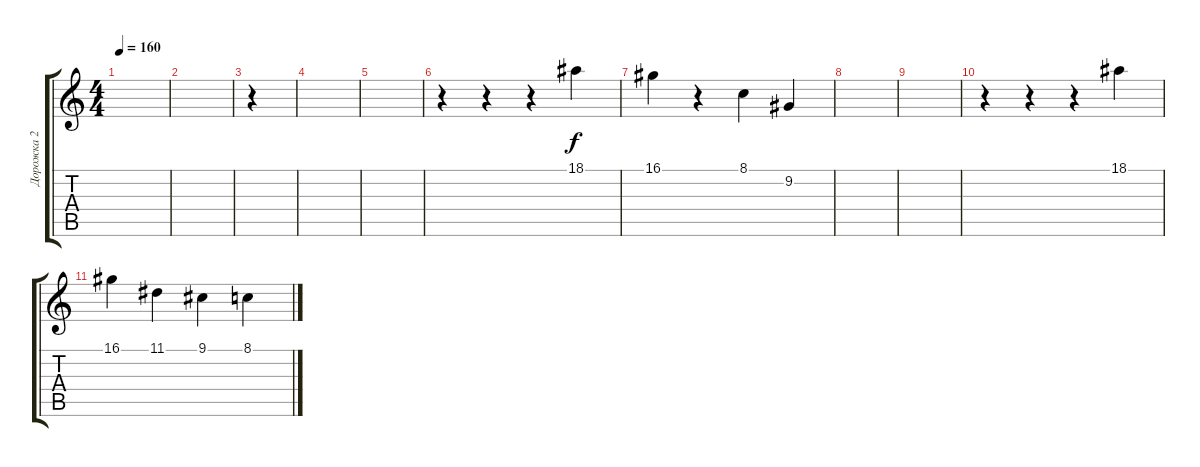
\track ("Дорожка 2" "Дорожка 2") {instrument brightacousticpiano}
\staff {score tabs}
\tuning (E4 B3 G3 D3 A2 E2) {hide}
\ts (4 4)
\tempo 160
\clef g2
\ks c
|
|
r.4 |
|
|
r.4 r.4 r.4 18.1.4 |
16.1.4 r.4 8.1.4 9.2.4 |
|
|
r.4 r.4 r.4 18.1.4 |
16.1.4 11.1.4 9.1.4 8.1.4
